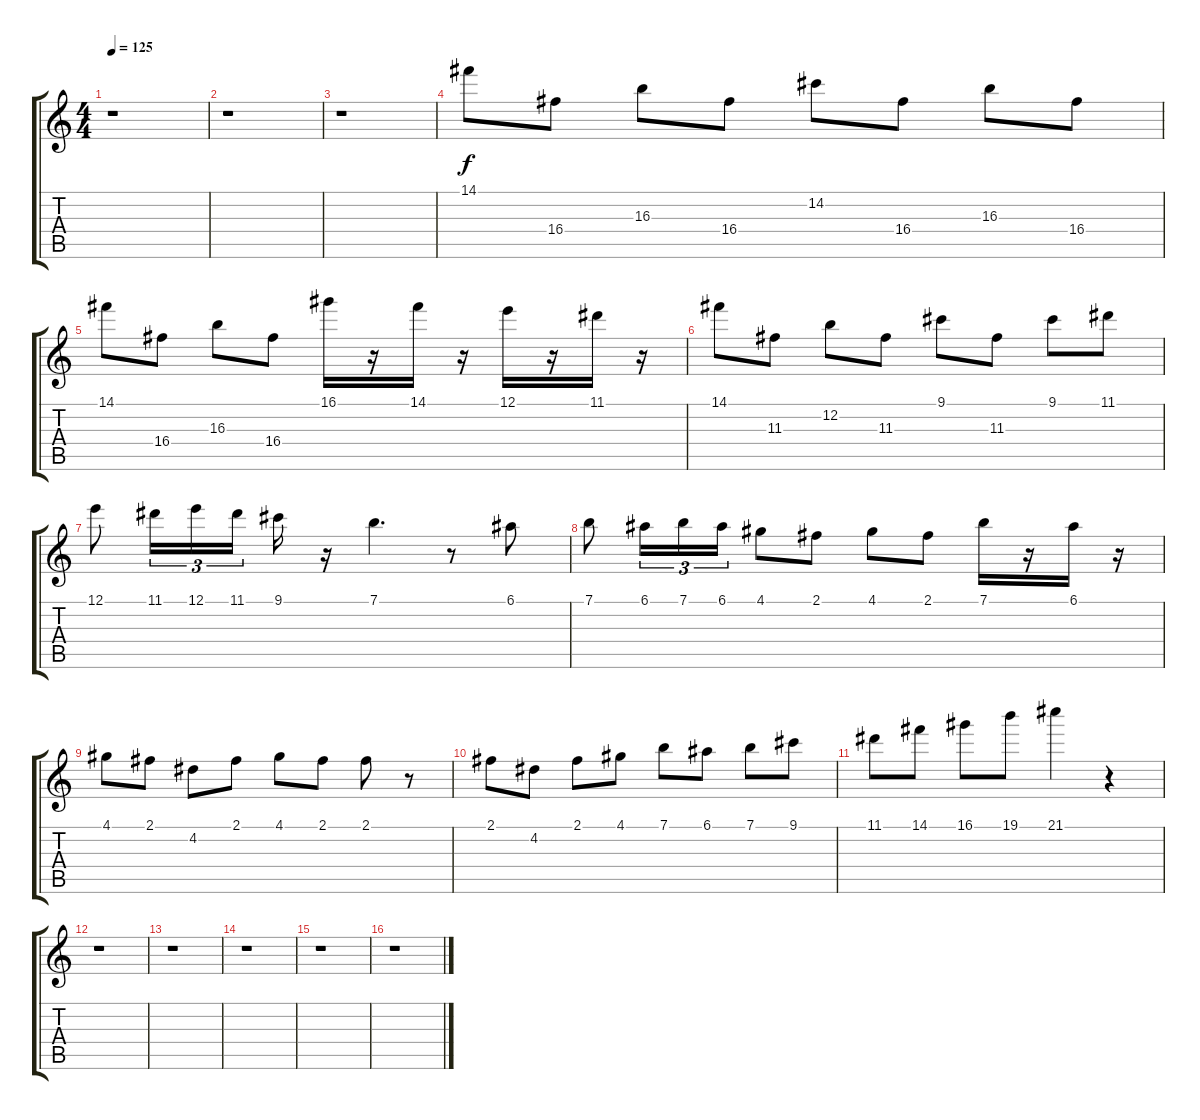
\track "" {instrument overdrivenguitar}
\staff {score tabs}
\tuning (E4 B3 G3 D3 A2 E2) {hide}
\ts (4 4)
\tempo 125
\clef g2
\ks c
r.1{dy f} |
r.1 |
r.1 |
14.1.8 16.4.8 16.3.8 16.4.8 14.2.8 16.4.8 16.3.8 16.4.8 |
14.1.8 16.4.8 16.3.8 16.4.8 16.1.16 r.16 14.1.16 r.16 12.1.16 r.16 11.1.16 r.16 |
14.1.8 11.3.8 12.2.8 11.3.8 9.1.8 11.3.8 9.1.8 11.1.8 |
12.1.8 11.1.16{tu (3 2)} 12.1.16{tu (3 2)} 11.1.16{tu (3 2)} 9.1.16 r.16 7.1.4{d} r.8 6.1.8 |
7.1.8 6.1.16{tu (3 2)} 7.1.16{tu (3 2)} 6.1.16{tu (3 2)} 4.1.8 2.1.8 4.1.8 2.1.8 7.1.16 r.16 6.1.16 r.16 |
4.1.8 2.1.8 4.2.8 2.1.8 4.1.8 2.1.8 2.1.8 r.8 |
2.1.8 4.2.8 2.1.8 4.1.8 7.1.8 6.1.8 7.1.8 9.1.8 |
11.1.8 14.1.8 16.1.8 19.1.8 21.1.4 r.4 |
r.1 |
r.1 |
r.1 |
r.1 |
r.1
